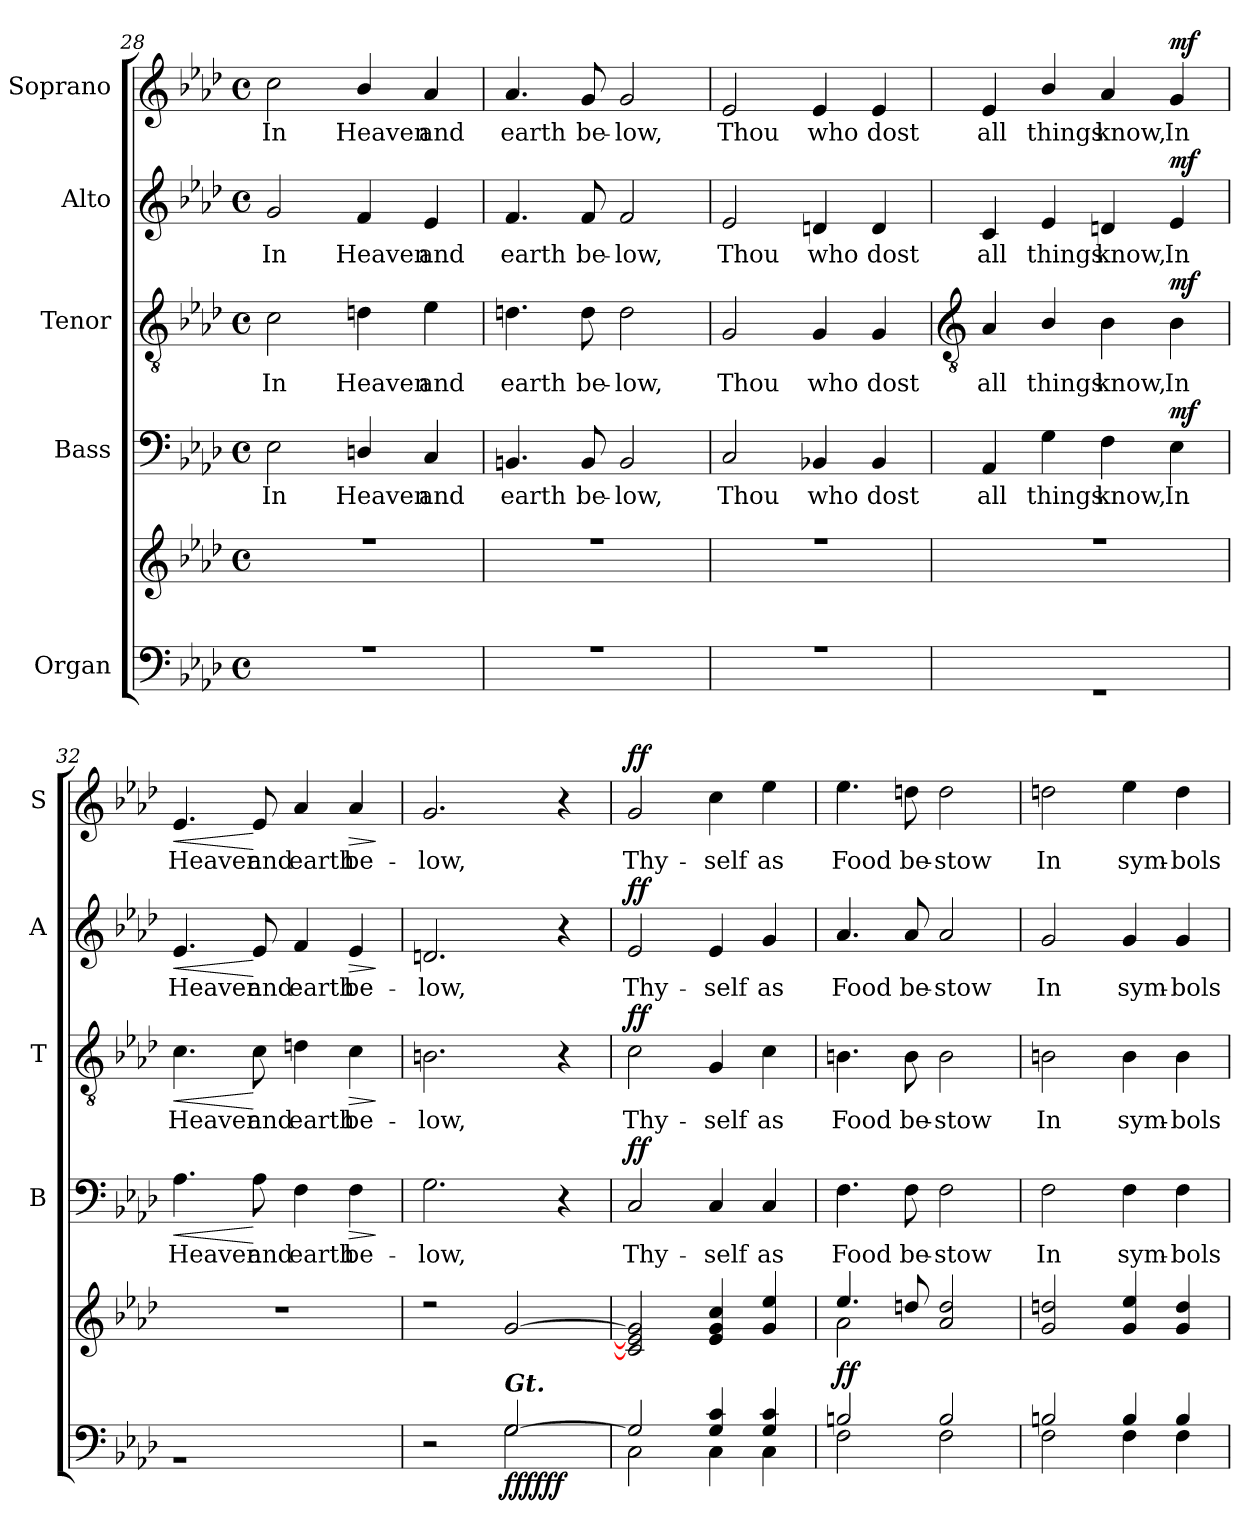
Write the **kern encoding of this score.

**kern	**kern	**dynam	**kern	**text	**dynam	**kern	**text	**dynam	**kern	**text	**dynam	**kern	**text	**dynam
*part5	*part5	*part5	*part4	*part4	*part4	*part3	*part3	*part3	*part2	*part2	*part2	*part1	*part1	*part1
*staff6	*staff5	*staff5/6	*staff4	*staff4	*staff4	*staff3	*staff3	*staff3	*staff2	*staff2	*staff2	*staff1	*staff1	*staff1
*I"Organ	*	*	*I"Bass	*	*	*I"Tenor	*	*	*I"Alto	*	*	*I"Soprano	*	*
*	*	*	*I'B	*	*	*I'T	*	*	*I'A	*	*	*I'S	*	*
*clefF4	*clefG2	*	*clefF4	*	*	*clefGv2	*	*	*clefG2	*	*	*clefG2	*	*
*k[b-e-a-d-]	*k[b-e-a-d-]	*	*k[b-e-a-d-]	*	*	*k[b-e-a-d-]	*	*	*k[b-e-a-d-]	*	*	*k[b-e-a-d-]	*	*
*A-:	*A-:	*	*A-:	*	*	*A-:	*	*	*A-:	*	*	*A-:	*	*
*M4/4	*M4/4	*	*M4/4	*	*	*M4/4	*	*	*M4/4	*	*	*M4/4	*	*
*met(c)	*met(c)	*	*met(c)	*	*	*met(c)	*	*	*met(c)	*	*	*met(c)	*	*
=28	=28	=28	=28	=28	=28	=28	=28	=28	=28	=28	=28	=28	=28	=28
*^	*^	*	*	*	*	*	*	*	*	*	*	*	*	*
!	!	!	!	!	!	!LO:LY:b	!	!	!LO:LY:b	!	!	!LO:LY:b	!	!	!LO:LY:b	!
1r	1ryy	1r	1ryy	.	2E-	In	.	2c	In	.	2g	In	.	2cc	In	.
!	!	!	!	!	!	!LO:LY:b	!	!	!LO:LY:b	!	!	!LO:LY:b	!	!	!LO:LY:b	!
.	.	.	.	.	4Dn/	Heaven	.	4dn\	Heaven	.	4f/	Heaven	.	4b-/	Heaven	.
!	!	!	!	!	!	!LO:LY:b	!	!	!LO:LY:b	!	!	!LO:LY:b	!	!	!LO:LY:b	!
.	.	.	.	.	4C	and	.	4e-	and	.	4e-	and	.	4a-	and	.
=29	=29	=29	=29	=29	=29	=29	=29	=29	=29	=29	=29	=29	=29	=29	=29	=29
!	!	!	!	!	!	!LO:LY:b	!	!	!LO:LY:b	!	!	!LO:LY:b	!	!	!LO:LY:b	!
1r	1ryy	1r	1ryy	.	4.BBn	earth	.	4.dn	earth	.	4.f	earth	.	4.a-	earth	.
!	!	!	!	!	!	!LO:LY:b	!	!	!LO:LY:b	!	!	!LO:LY:b	!	!	!LO:LY:b	!
.	.	.	.	.	8BB	be-	.	8d	be-	.	8f	be-	.	8g	be-	.
!	!	!	!	!	!	!LO:LY:b	!	!	!LO:LY:b	!	!	!LO:LY:b	!	!	!LO:LY:b	!
.	.	.	.	.	2BB	-low,	.	2d	-low,	.	2f	-low,	.	2g	-low,	.
=30	=30	=30	=30	=30	=30	=30	=30	=30	=30	=30	=30	=30	=30	=30	=30	=30
!	!	!	!	!	!	!LO:LY:b	!	!	!LO:LY:b	!	!	!LO:LY:b	!	!	!LO:LY:b	!
1r	1ryy	1r	1ryy	.	2C	Thou	.	2G	Thou	.	2e-	Thou	.	2e-	Thou	.
!	!	!	!	!	!	!LO:LY:b	!	!	!LO:LY:b	!	!	!LO:LY:b	!	!	!LO:LY:b	!
.	.	.	.	.	4BB-X	who	.	4G	who	.	4dn	who	.	4e-	who	.
!	!	!	!	!	!	!LO:LY:b	!	!	!LO:LY:b	!	!	!LO:LY:b	!	!	!LO:LY:b	!
.	.	.	.	.	4BB-	dost	.	4G	dost	.	4d	dost	.	4e-	dost	.
!!LO:LB:g=z
=31	=31	=31	=31	=31	=31	=31	=31	=31	=31	=31	=31	=31	=31	=31	=31	=31
*	*	*	*	*	*	*	*	*clefGv2	*	*	*	*	*	*	*	*
!	!	!	!	!	!	!LO:LY:b	!	!	!LO:LY:b	!	!	!LO:LY:b	!	!	!LO:LY:b	!
1ryy	1r	1r	1ryy	.	4AA-	all	.	4A-	all	.	4c	all	.	4e-	all	.
!	!	!	!	!	!	!LO:LY:b	!	!	!LO:LY:b	!	!	!LO:LY:b	!	!	!LO:LY:b	!
.	.	.	.	.	4G\	things	.	4B-/	things	.	4e-/	things	.	4b-/	things	.
!	!	!	!	!	!	!LO:LY:b	!	!	!LO:LY:b	!	!	!LO:LY:b	!	!	!LO:LY:b	!
.	.	.	.	.	4F	know,	.	4B-	know,	.	4dn	know,	.	4a-	know,	.
!	!	!	!	!	!	!LO:LY:b	!LO:DY:b	!	!LO:LY:b	!LO:DY:b	!	!LO:LY:b	!LO:DY:b	!	!LO:LY:b	!LO:DY:b
.	.	.	.	.	4E-	In	mf	4B-	In	mf	4e-	In	mf	4g	In	mf
=32	=32	=32	=32	=32	=32	=32	=32	=32	=32	=32	=32	=32	=32	=32	=32	=32
!	!	!	!	!	!	!LO:LY:b	!LO:HP:b	!	!LO:LY:b	!LO:HP:b	!	!LO:LY:b	!LO:HP:b	!	!LO:LY:b	!LO:HP:b
1ryy	1r	1r	1ryy	.	4.A-	Heaven	<	4.c	Heaven	<	4.e-	Heaven	<	4.e-	Heaven	<
!	!	!	!	!	!	!LO:LY:b	!	!	!LO:LY:b	!	!	!LO:LY:b	!	!	!LO:LY:b	!
.	.	.	.	.	8A-	and	[	8c	and	[	8e-	and	[	8e-	and	[
!	!	!	!	!	!	!LO:LY:b	!	!	!LO:LY:b	!	!	!LO:LY:b	!	!	!LO:LY:b	!
.	.	.	.	.	4F	earth	.	4dn	earth	.	4f	earth	.	4a-	earth	.
!	!	!	!	!	!	!LO:LY:b	!LO:HP:b	!	!LO:LY:b	!LO:HP:b	!	!LO:LY:b	!LO:HP:b	!	!LO:LY:b	!LO:HP:b
.	.	.	.	.	4F	be-	>	4c	be-	>	4e-	be-	>	4a-	be-	>
*v	*v	*	*	*	*	*	*	*	*	*	*	*	*	*	*	*
*	*v	*v	*	*	*	*	*	*	*	*	*	*	*	*	*
.	.	.	.	.	]	.	.	]	.	.	]	.	.	]
=33	=33	=33	=33	=33	=33	=33	=33	=33	=33	=33	=33	=33	=33	=33
*^	*^	*	*	*	*	*	*	*	*	*	*	*	*	*
!	!	!	!	!	!	!LO:LY:b	!	!	!LO:LY:b	!	!	!LO:LY:b	!	!	!LO:LY:b	!
2ryy	2r	2r	1ryy	.	2.G	-low,	.	2.Bn	-low,	.	2.dn	-low,	.	2.g	-low,	.
!LO:TX:a:Bi:t=Gt.	!	!	!	!	!	!	!	!	!	!	!	!	!	!	!	!
!	!	!	!	!LO:DY:b=2	!	!	!	!	!	!	!	!	!	!	!	!
!	!	!	!	!LO:DY:n=1:b=2	!	!	!	!	!	!	!	!	!	!	!	!
!	!	!	!	!LO:DY:n=2:b	!	!	!	!	!	!	!	!	!	!	!	!
[2G/	2G\	[2g/	.	ff ff ff	.	.	.	.	.	.	.	.	.	.	.	.
.	.	.	.	.	4r	.	.	4r	.	.	4r	.	.	4r	.	.
=34	=34	=34	=34	=34	=34	=34	=34	=34	=34	=34	=34	=34	=34	=34	=34	=34
!	!	!	!	!	!	!LO:LY:b	!LO:DY:b	!	!LO:LY:b	!LO:DY:b	!	!LO:LY:b	!LO:DY:b	!	!LO:LY:b	!LO:DY:b
2G/]	2C\	2c/] 2e-/] 2g/]	1ryy	.	2C	Thy-	ff	2c	Thy-	ff	2e-	Thy-	ff	2g	Thy-	ff
!	!	!	!	!	!	!LO:LY:b	!	!	!LO:LY:b	!	!	!LO:LY:b	!	!	!LO:LY:b	!
4G/ 4c/	4C\	4e-/ 4g/ 4cc/	.	.	4C	-self	.	4G	-self	.	4e-	-self	.	4cc	-self	.
!	!	!	!	!	!	!LO:LY:b	!	!	!LO:LY:b	!	!	!LO:LY:b	!	!	!LO:LY:b	!
4G/ 4c/	4C\	4g/ 4ee-/	.	.	4C	as	.	4c	as	.	4g	as	.	4ee-	as	.
=35	=35	=35	=35	=35	=35	=35	=35	=35	=35	=35	=35	=35	=35	=35	=35	=35
!	!	!	!	!LO:DY:b	!	!LO:LY:b	!	!	!LO:LY:b	!	!	!LO:LY:b	!	!	!LO:LY:b	!
2Bn/	2F\	4.ee-/	2a-\	ff	4.F	Food	.	4.Bn	Food	.	4.a-	Food	.	4.ee-	Food	.
!	!	!	!	!	!	!LO:LY:b	!	!	!LO:LY:b	!	!	!LO:LY:b	!	!	!LO:LY:b	!
.	.	8ddn/	.	.	8F	be-	.	8B	be-	.	8a-	be-	.	8ddn	be-	.
!	!	!	!	!	!	!LO:LY:b	!	!	!LO:LY:b	!	!	!LO:LY:b	!	!	!LO:LY:b	!
2B/	2F\	2a-/ 2dd/	2ryy	.	2F	-stow	.	2B	-stow	.	2a-	-stow	.	2dd	-stow	.
=36	=36	=36	=36	=36	=36	=36	=36	=36	=36	=36	=36	=36	=36	=36	=36	=36
!	!	!	!	!	!	!LO:LY:b	!	!	!LO:LY:b	!	!	!LO:LY:b	!	!	!LO:LY:b	!
2Bn/	2F\	2g/ 2ddn/	1ryy	.	2F	In	.	2Bn	In	.	2g	In	.	2ddn	In	.
!	!	!	!	!	!	!LO:LY:b	!	!	!LO:LY:b	!	!	!LO:LY:b	!	!	!LO:LY:b	!
4B/	4F\	4g/ 4ee-/	.	.	4F	sym-	.	4B	sym-	.	4g	sym-	.	4ee-	sym-	.
!	!	!	!	!	!	!LO:LY:b	!	!	!LO:LY:b	!	!	!LO:LY:b	!	!	!LO:LY:b	!
4B/	4F\	4g/ 4dd/	.	.	4F	-bols	.	4B	-bols	.	4g	-bols	.	4dd	-bols	.
*v	*v	*	*	*	*	*	*	*	*	*	*	*	*	*	*	*
*	*v	*v	*	*	*	*	*	*	*	*	*	*	*	*	*
=	=	=	=	=	=	=	=	=	=	=	=	=	=	=
*-	*-	*-	*-	*-	*-	*-	*-	*-	*-	*-	*-	*-	*-	*-
